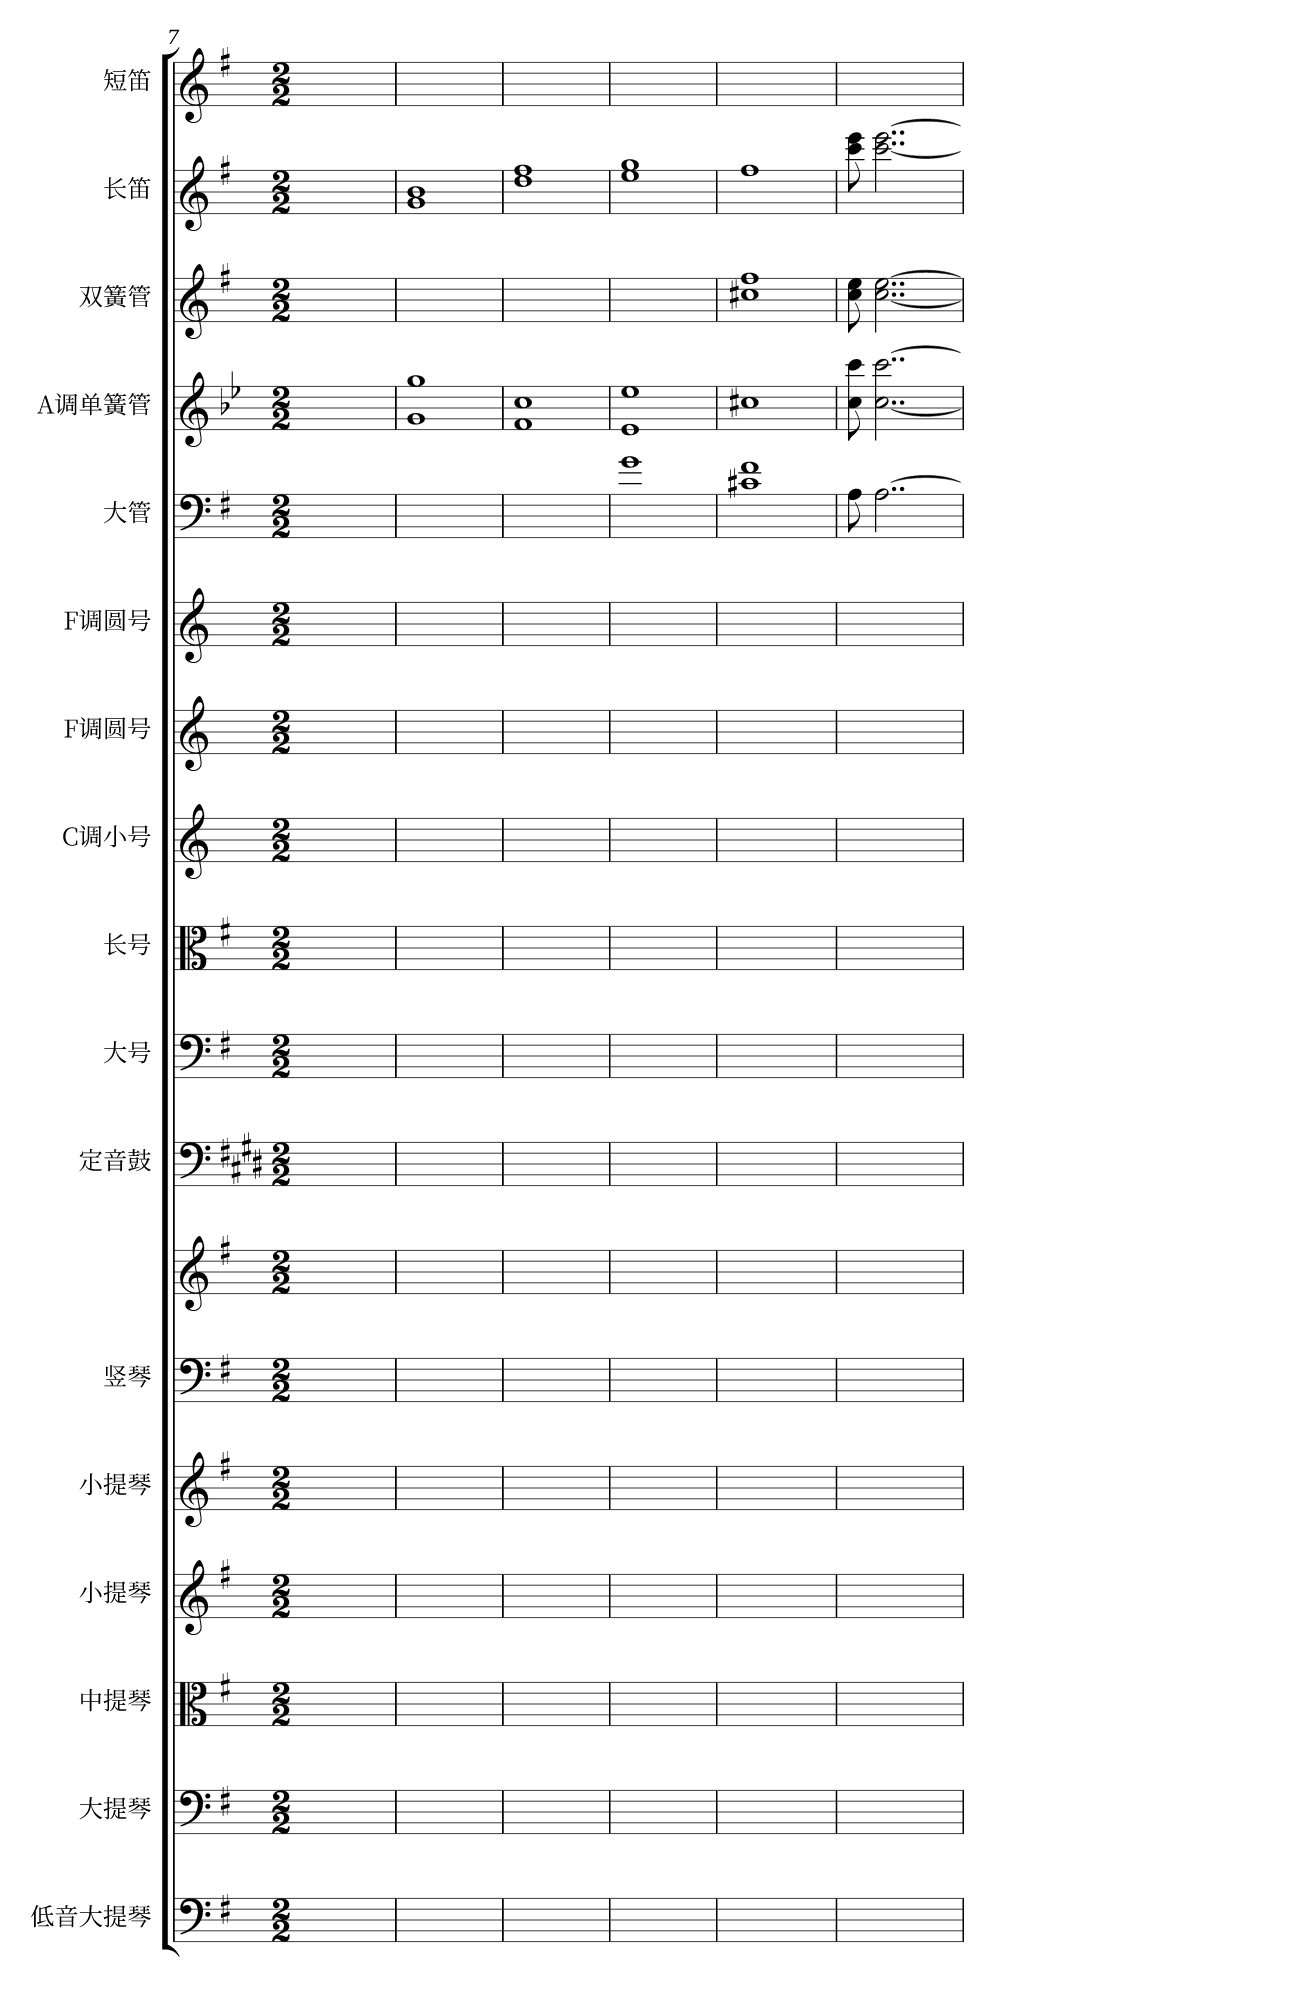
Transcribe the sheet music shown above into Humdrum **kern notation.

**kern	**kern	**kern	**kern	**kern	**kern	**kern	**kern	**kern	**kern	**kern	**kern	**kern	**kern	**kern	**kern	**kern	**kern
*part17	*part16	*part15	*part14	*part13	*part12	*part12	*part11	*part10	*part9	*part8	*part7	*part6	*part5	*part4	*part3	*part2	*part1
*staff18	*staff17	*staff16	*staff15	*staff14	*staff13	*staff12	*staff11	*staff10	*staff9	*staff8	*staff7	*staff6	*staff5	*staff4	*staff3	*staff2	*staff1
*I"低音大提琴	*I"大提琴	*I"中提琴	*I"小提琴	*I"小提琴	*I"竖琴	*	*I"定音鼓	*I"大号	*I"长号	*I"C调小号	*I"F调圆号	*I"F调圆号	*I"大管	*I"A调单簧管	*I"双簧管	*I"长笛	*I"短笛
*clefF4	*clefF4	*clefC3	*clefG2	*clefG2	*clefF4	*clefG2	*clefF4	*clefF4	*clefC3	*clefG2	*clefG2	*clefG2	*clefF4	*clefG2	*clefG2	*clefG2	*clefG2
*ITrd7c12	*	*	*	*	*	*	*	*	*	*ITrd1c2	*ITrd4c7	*ITrd4c7	*	*ITrd1c2	*	*	*ITrd-7c-12
*k[f#]	*k[f#]	*k[f#]	*k[f#]	*k[f#]	*k[f#]	*k[f#]	*k[f#c#g#d#]	*k[f#]	*k[f#]	*k[b-e-]	*k[b-]	*k[b-]	*k[f#]	*k[b-e-a-d-]	*k[f#]	*k[f#]	*k[f#]
*M2/2	*M2/2	*M2/2	*M2/2	*M2/2	*M2/2	*M2/2	*M2/2	*M2/2	*M2/2	*M2/2	*M2/2	*M2/2	*M2/2	*M2/2	*M2/2	*M2/2	*M2/2
=7	=7	=7	=7	=7	=7	=7	=7	=7	=7	=7	=7	=7	=7	=7	=7	=7	=7
1ryy	1ryy	1ryy	1ryy	1ryy	1ryy	1ryy	1ryy	1ryy	1ryy	1ryy	1ryy	1ryy	1ryy	1ryy	1ryy	1ryy	1ryy
=8	=8	=8	=8	=8	=8	=8	=8	=8	=8	=8	=8	=8	=8	=8	=8	=8	=8
1ryy	1ryy	1ryy	1ryy	1ryy	1ryy	1ryy	1ryy	1ryy	1ryy	1ryy	1ryy	1ryy	1ryy	1f 1ff	1ryy	1g 1b	1ryy
=9	=9	=9	=9	=9	=9	=9	=9	=9	=9	=9	=9	=9	=9	=9	=9	=9	=9
1ryy	1ryy	1ryy	1ryy	1ryy	1ryy	1ryy	1ryy	1ryy	1ryy	1ryy	1ryy	1ryy	1ryy	1e- 1b-	1ryy	1dd 1ff#	1ryy
=10	=10	=10	=10	=10	=10	=10	=10	=10	=10	=10	=10	=10	=10	=10	=10	=10	=10
1ryy	1ryy	1ryy	1ryy	1ryy	1ryy	1ryy	1ryy	1ryy	1ryy	1ryy	1ryy	1ryy	1g	1d- 1dd-	1ryy	1ee 1gg	1ryy
=11	=11	=11	=11	=11	=11	=11	=11	=11	=11	=11	=11	=11	=11	=11	=11	=11	=11
1ryy	1ryy	1ryy	1ryy	1ryy	1ryy	1ryy	1ryy	1ryy	1ryy	1ryy	1ryy	1ryy	1c#X 1f#	1bn	1cc#X 1ff#	1ff#	1ryy
=12	=12	=12	=12	=12	=12	=12	=12	=12	=12	=12	=12	=12	=12	=12	=12	=12	=12
1ryy	1ryy	1ryy	1ryy	1ryy	1ryy	1ryy	1ryy	1ryy	1ryy	1ryy	1ryy	1ryy	8A\	8b-\ 8bb-\	8cc\ 8ee\	8ccc\ 8eee\	1ryy
.	.	.	.	.	.	.	.	.	.	.	.	.	[2..A\	[2..b-\ [2..bb-\	[2..cc\ [2..ee\	[2..ccc\ [2..eee\	.
=	=	=	=	=	=	=	=	=	=	=	=	=	=	=	=	=	=
*-	*-	*-	*-	*-	*-	*-	*-	*-	*-	*-	*-	*-	*-	*-	*-	*-	*-
